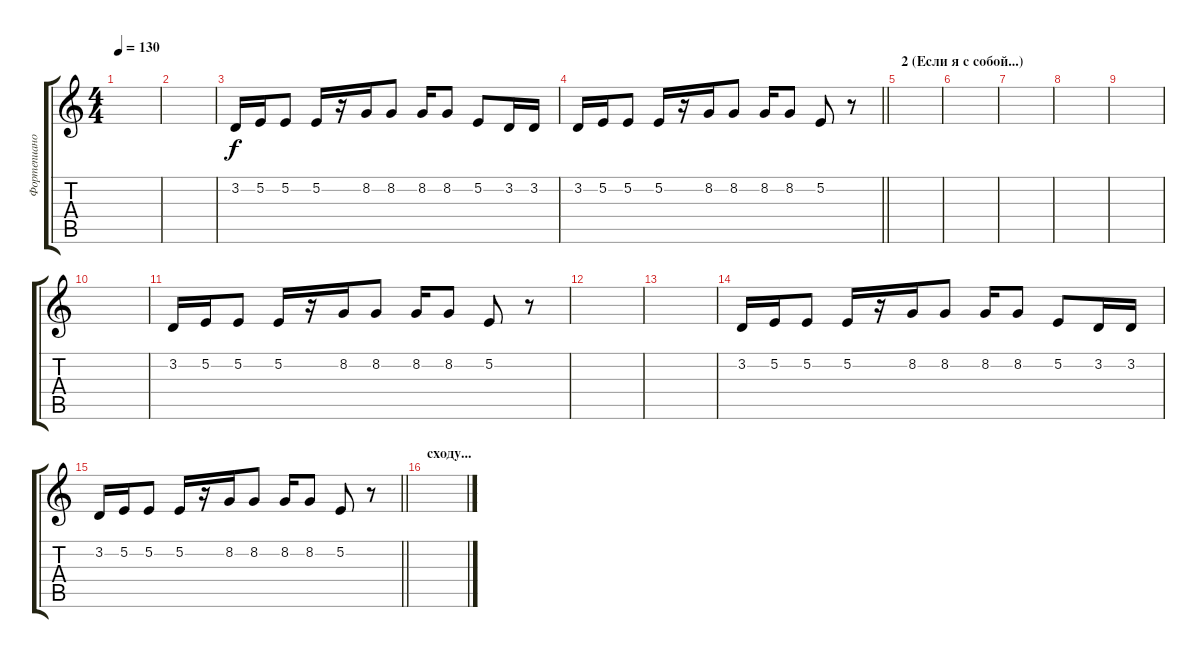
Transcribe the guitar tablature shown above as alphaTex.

\track ("Фортепиано 1" "Фортепиано") {instrument electricgrandpiano}
\staff {score tabs}
\tuning (E4 B3 G3 D3 A2 E2) {hide}
\ts (4 4)
\tempo 130
\clef g2
\ks c
|
|
3.2.16 5.2.16 5.2.8 5.2.16 r.16 8.2.16 8.2.8 8.2.16 8.2.8 5.2.8 3.2.16 3.2.16 |
\barLineRight lightlight
3.2.16 5.2.16 5.2.8 5.2.16 r.16 8.2.16 8.2.8 8.2.16 8.2.8 5.2.8 r.8 |
\section ("" "2 (Если я с собой...)")
|
|
|
|
|
|
3.2.16 5.2.16 5.2.8 5.2.16 r.16 8.2.16 8.2.8 8.2.16 8.2.8 5.2.8 r.8 |
|
|
3.2.16 5.2.16 5.2.8 5.2.16 r.16 8.2.16 8.2.8 8.2.16 8.2.8 5.2.8 3.2.16 3.2.16 |
\barLineRight lightlight
3.2.16 5.2.16 5.2.8 5.2.16 r.16 8.2.16 8.2.8 8.2.16 8.2.8 5.2.8 r.8 |
\section ("" "сходу...")
